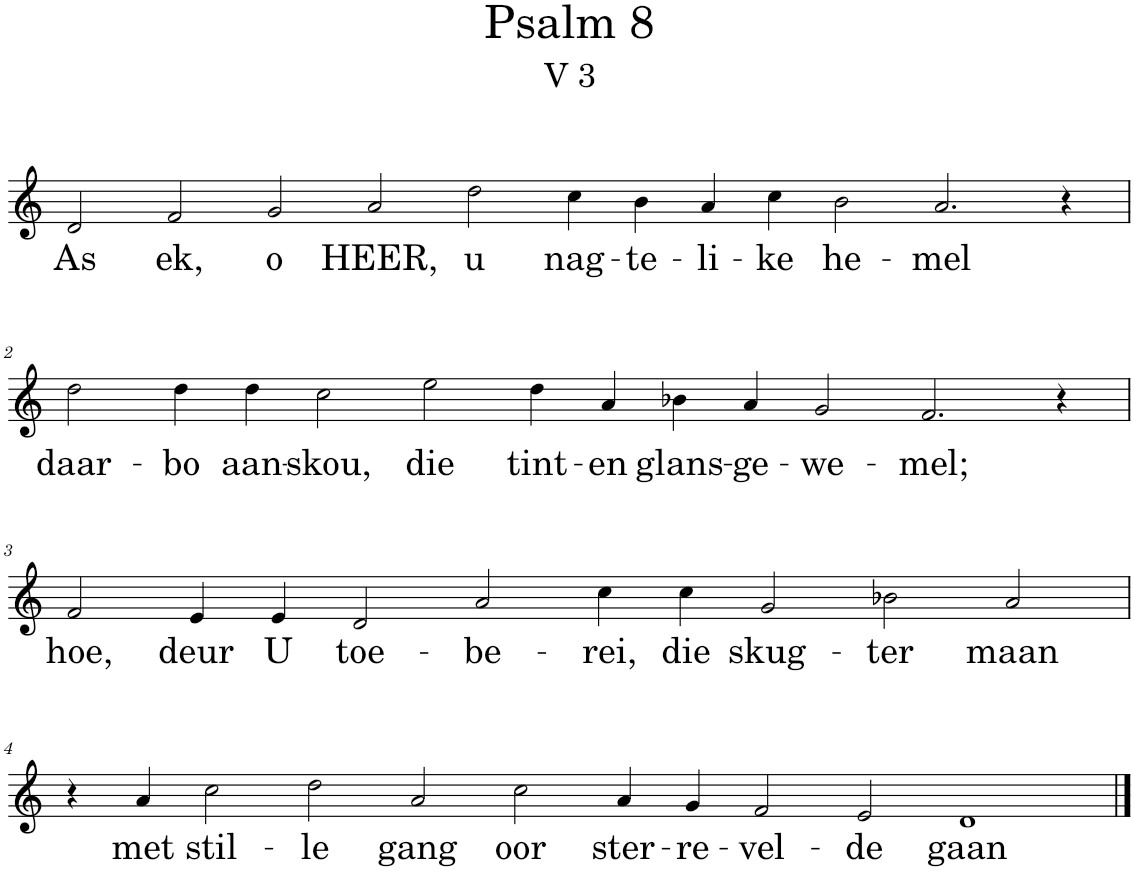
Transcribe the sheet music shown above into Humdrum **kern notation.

**kern	**text
*part1	*part1
*staff1	*staff1
*I"Pipe Organ	*
*I'Org.	*
*clefG2	*
*k[]	*
*M20/4	*
=1	=1
!	!LO:LY:b
2d/	As
!	!LO:LY:b
2f/	ek,
!	!LO:LY:b
2g/	o
!	!LO:LY:b
2a/	HEER,
!	!LO:LY:b
2dd\	u
!	!LO:LY:b
4cc\	nag-
!	!LO:LY:b
4b\	-te-
!	!LO:LY:b
4a/	-li-
!	!LO:LY:b
4cc\	-ke
!	!LO:LY:b
2b\	he-
!	!LO:LY:b
2.a/	-mel
4r	.
!!LO:LB:g=z
=2	=2
*M18/4	*
!	!LO:LY:b
2dd\	daar-
!	!LO:LY:b
4dd\	-bo
!	!LO:LY:b
4dd\	aan-
!	!LO:LY:b
2cc\	-skou,
!	!LO:LY:b
2ee\	die
!	!LO:LY:b
4dd\	tint-
!	!LO:LY:b
4a/	-en
!	!LO:LY:b
4b-X\	glans-
!	!LO:LY:b
4a/	-ge-
!	!LO:LY:b
2g/	-we-
!	!LO:LY:b
2.f/	-mel;
4r	.
!!LO:LB:g=z
=3	=3
*M16/4	*
!	!LO:LY:b
2f/	hoe,
!	!LO:LY:b
4e/	deur
!	!LO:LY:b
4e/	U
!	!LO:LY:b
2d/	toe-
!	!LO:LY:b
2a/	-be-
!	!LO:LY:b
4cc\	-rei,
!	!LO:LY:b
4cc\	die
!	!LO:LY:b
2g/	skug-
!	!LO:LY:b
2b-X\	-ter
!	!LO:LY:b
2a/	maan
!!LO:LB:g=z
=4	=4
*M20/4	*
4r	.
!	!LO:LY:b
4a/	met
!	!LO:LY:b
2cc\	stil-
!	!LO:LY:b
2dd\	-le
!	!LO:LY:b
2a/	gang
!	!LO:LY:b
2cc\	oor
!	!LO:LY:b
4a/	ster-
!	!LO:LY:b
4g/	-re-
!	!LO:LY:b
2f/	-vel-
!	!LO:LY:b
2e/	-de
!	!LO:LY:b
1d	gaan
==	==
*-	*-
